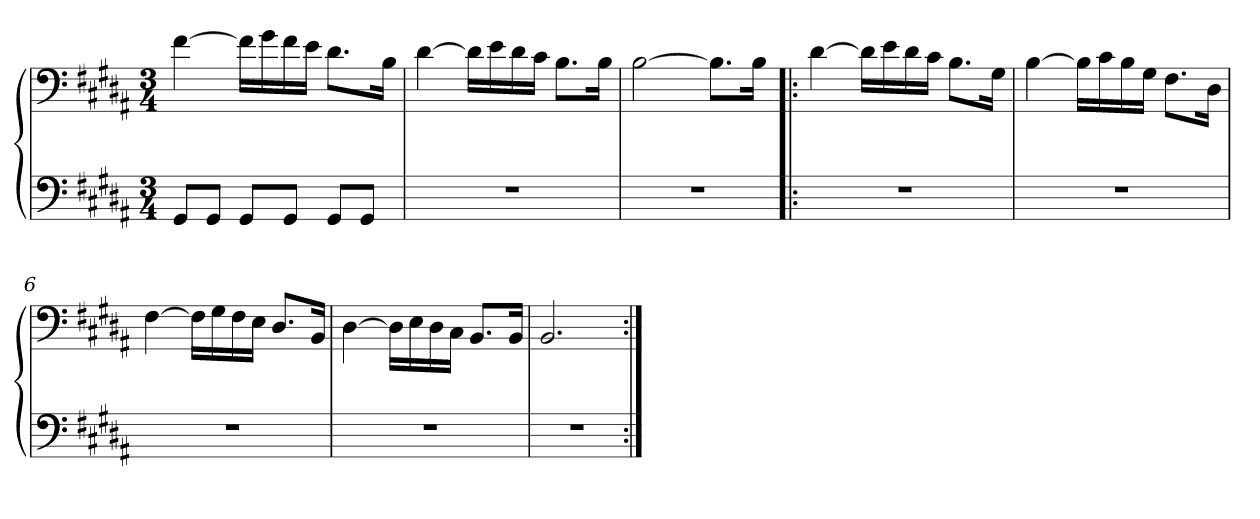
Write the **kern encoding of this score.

**kern	**kern
*part1	*part1
*staff2	*staff1
*clefF4	*clefF4
*k[f#c#g#d#a#]	*k[f#c#g#d#a#]
*M3/4	*M3/4
=1	=1
8GG#/L	[4f#\
8GG#/J	.
8GG#/L	16f#\LL]
.	16g#\
8GG#/J	16f#\
.	16e\JJ
8GG#/L	8.d#\L
8GG#/J	.
.	16B\Jk
=2	=2
2.r	[4d#\
.	16d#\LL]
.	16e\
.	16d#\
.	16c#\JJ
.	8.B\L
.	16B\Jk
=3	=3
2.r	[2B\
.	8.B\L]
.	16B\Jk
=4!|:	=4!|:
2.r	[4d#\
.	16d#\LL]
.	16e\
.	16d#\
.	16c#\JJ
.	8.B\L
.	16G#\Jk
=5	=5
2.r	[4B\
.	16B\LL]
.	16c#\
.	16B\
.	16G#\JJ
.	8.F#\L
.	16D#\Jk
=6	=6
2.r	[4F#\
.	16F#\LL]
.	16G#\
.	16F#\
.	16E\JJ
.	8.D#/L
.	16BB/Jk
=7	=7
2.r	[4D#\
.	16D#\LL]
.	16E\
.	16D#\
.	16C#\JJ
.	8.BB/L
.	16BB/Jk
=8	=8
2.r	2.BB/
=:|!	=:|!
*-	*-
